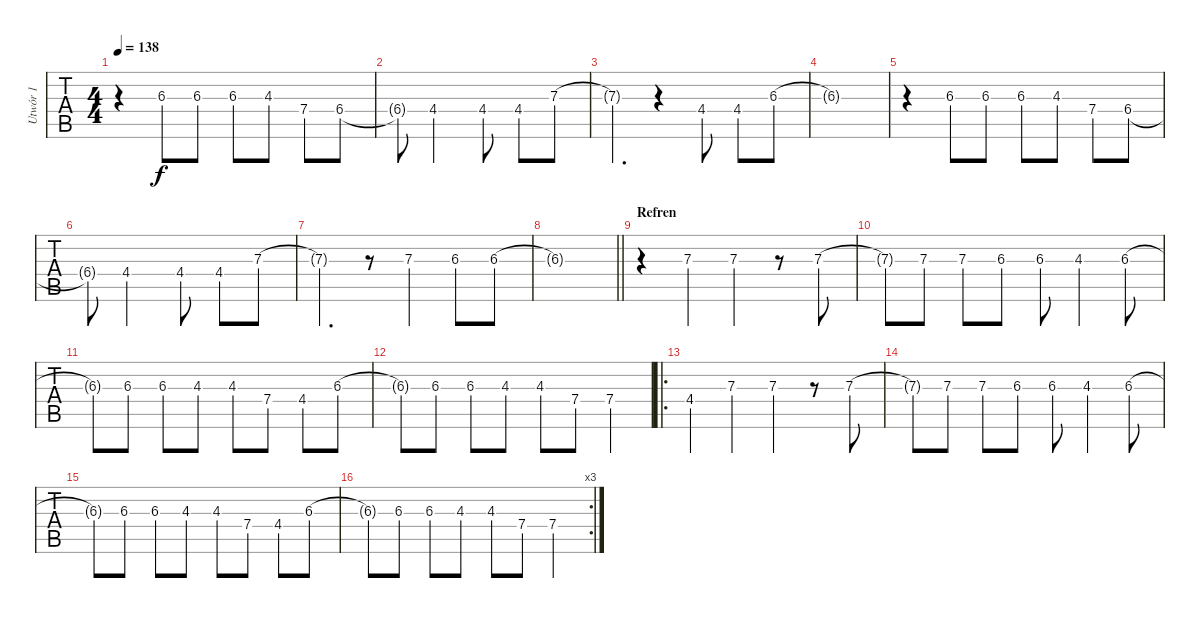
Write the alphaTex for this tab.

\track ("Utwór 1" "Utwór 1") {instrument acousticguitarsteel}
\staff {tabs}
\tuning (E4 B3 G3 D3 A2 E2) {hide}
\ts (4 4)
\tempo 138
\clef g2
\ks c
r.4{dy f} 6.3.8 6.3.8 6.3.8 4.3.8 7.4.8 6.4.8 |
6.4{t}.8 4.4.2 4.4.8 4.4.8 7.3.8 |
7.3{t}.4{d} r.4 4.4.8 4.4.8 6.3.8 |
6.3{t}.1 |
r.4 6.3.8 6.3.8 6.3.8 4.3.8 7.4.8 6.4.8 |
6.4{t}.8 4.4.2 4.4.8 4.4.8 7.3.8 |
7.3{t}.4{d} r.8 7.3.4 6.3.8 6.3.8 |
\barLineRight lightlight
6.3{t}.1 |
\section ("" "Refren")
r.4 7.3.4 7.3.4 r.8 7.3.8 |
7.3{t}.8 7.3.8 7.3.8 6.3.8 6.3.8 4.3.4 6.3.8 |
6.3{t}.8 6.3.8 6.3.8 4.3.8 4.3.8 7.4.8 4.4.8 6.3.8 |
6.3{t}.8 6.3.8 6.3.8 4.3.8 4.3.8 7.4.8 7.4.4 |
\ro
4.4.4 7.3.4 7.3.4 r.8 7.3.8 |
7.3{t}.8 7.3.8 7.3.8 6.3.8 6.3.8 4.3.4 6.3.8 |
6.3{t}.8 6.3.8 6.3.8 4.3.8 4.3.8 7.4.8 4.4.8 6.3.8 |
\rc 3
6.3{t}.8 6.3.8 6.3.8 4.3.8 4.3.8 7.4.8 7.4.4
